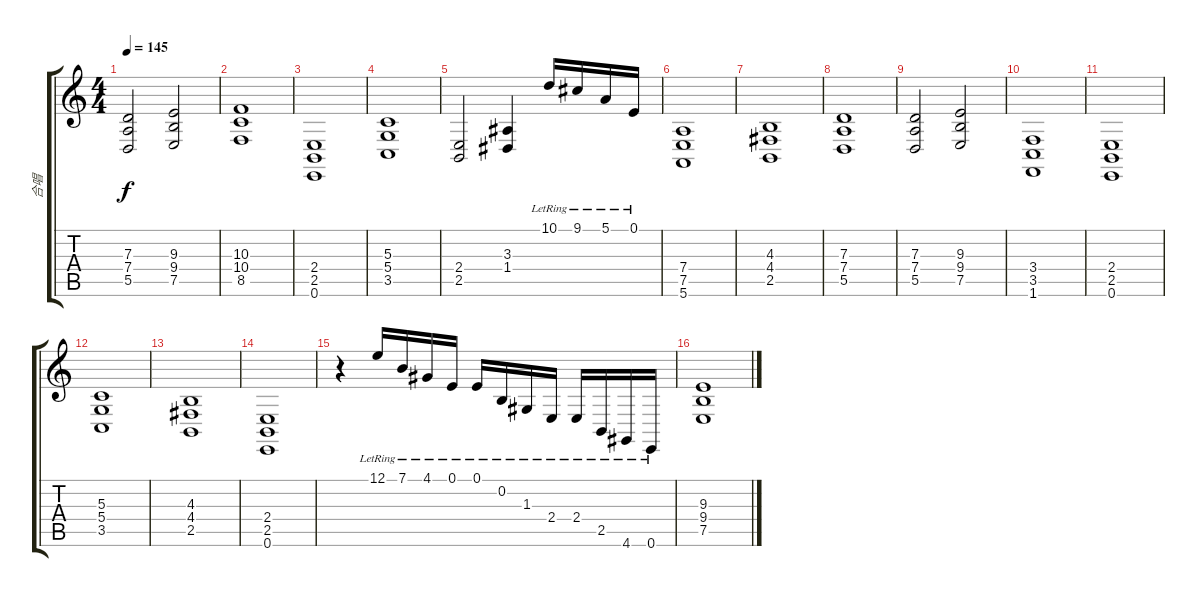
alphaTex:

\track ("合唱" "合唱") {instrument stringensemble1}
\staff {score tabs}
\tuning (E4 B3 G3 D3 A2 E2) {hide}
\ts (4 4)
\tempo 145
\clef g2
\ks c
(7.3 7.4 5.5).2{dy f} (9.3 9.4 7.5).2 |
(10.3 10.4 8.5).1 |
(2.4 2.5 0.6).1 |
(5.3 5.4 3.5).1 |
(2.4 2.5).2 (3.3 1.4).4 10.1{lr}.16 9.1{lr}.16 5.1{lr}.16 0.1{lr}.16 |
(7.4 7.5 5.6).1 |
(4.3 4.4 2.5).1 |
(7.3 7.4 5.5).1 |
(7.3 7.4 5.5).2 (9.3 9.4 7.5).2 |
(3.4 3.5 1.6).1 |
(2.4 2.5 0.6).1 |
(5.3 5.4 3.5).1 |
(4.3 4.4 2.5).1 |
(2.4 2.5 0.6).1 |
r.4 12.1{lr}.16 7.1{lr}.16 4.1{lr}.16 0.1{lr}.16 0.1{lr}.16 0.2{lr}.16 1.3{lr}.16 2.4{lr}.16 2.4{lr}.16 2.5{lr}.16 4.6{lr}.16 0.6{lr}.16 |
(9.3 9.4 7.5).1
